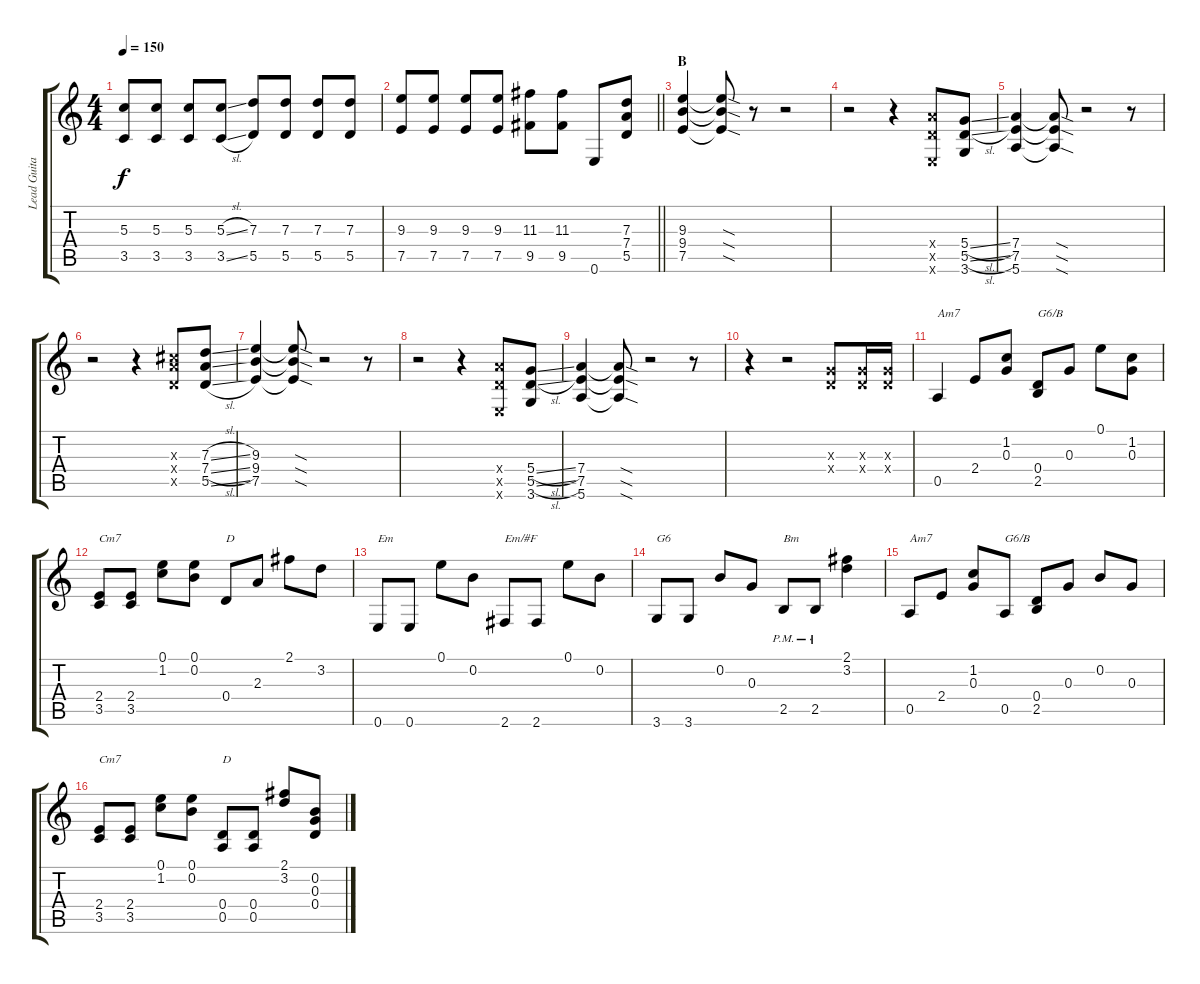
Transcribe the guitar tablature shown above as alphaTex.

\track ("Lead Guitar" "Lead Guita") {instrument distortionguitar}
\staff {score tabs}
\tuning (E4 B3 G3 D3 A2 E2) {hide}
\ts (4 4)
\tempo 150
\clef g2
\ks c
(5.3 3.5).8{dy f} (5.3 3.5).8 (5.3 3.5).8 (5.3{sl} 3.5{sl}).8 (7.3 5.5).8 (7.3 5.5).8 (7.3 5.5).8 (7.3 5.5).8 |
\barLineRight lightlight
(9.3 7.5).8 (9.3 7.5).8 (9.3 7.5).8 (9.3 7.5).8 (11.3 9.5).8 (11.3 9.5).8 0.6.8 (7.3 7.4 5.5).8 |
\section ("" "B")
(9.3 9.4 7.5).4 (9.3{sod t} 9.4{sod t} 7.5{sod t}).8 r.8 r.2 |
r.2 r.4 (7.4{x} 5.5{x} 0.6{x}).8 (5.4{sl} 5.5{sl} 3.6).8 |
(7.4 7.5 5.6).4 (7.4{sod t} 7.5{sod t} 5.6{sod t}).8 r.2 r.8 |
r.2 r.4 (6.3{x} 7.4{x} 5.5{x}).8 (7.3{sl} 7.4{sl} 5.5{sl}).8 |
(9.3 9.4 7.5).4 (9.3{sod t} 9.4{sod t} 7.5{sod t}).8 r.2 r.8 |
r.2 r.4 (7.4{x} 5.5{x} 0.6{x}).8 (5.4{sl} 5.5{sl} 3.6).8 |
(7.4 7.5 5.6).4 (7.4{sod t} 7.5{sod t} 5.6{sod t}).8 r.2 r.8 |
r.4 r.2 (0.3{x} 0.4{x}).8 (0.3{x} 0.4{x}).16 (0.3{x} 0.4{x}).16 |
0.5.4{txt "Am7"} 2.4.8 (1.2 0.3).8 (0.4 2.5).8{txt "G6/B"} 0.3.8 0.1.8 (1.2 0.3).8 |
(2.4 3.5).8{txt "Cm7"} (2.4 3.5).8 (0.1 1.2).8 (0.1 0.2).8 0.4.8{txt "D"} 2.3.8 2.1.8 3.2.8 |
0.6.8{txt "Em"} 0.6.8 0.1.8 0.2.8 2.6.8{txt "Em/#F"} 2.6.8 0.1.8 0.2.8 |
3.6.8{txt "G6"} 3.6.8 0.2.8 0.3.8 2.5{pm}.8{txt "Bm"} 2.5{pm}.8 (2.1 3.2).4 |
0.5.8{txt "Am7"} 2.4.8 (1.2 0.3).8 0.5.8{txt "G6/B"} (0.4 2.5).8 0.3.8 0.2.8 0.3.8 |
(2.4 3.5).8{txt "Cm7"} (2.4 3.5).8 (0.1 1.2).8 (0.1 0.2).8 (0.4 0.5).8{txt "D"} (0.4 0.5).8 (2.1 3.2).8 (0.2 0.3 0.4).8
